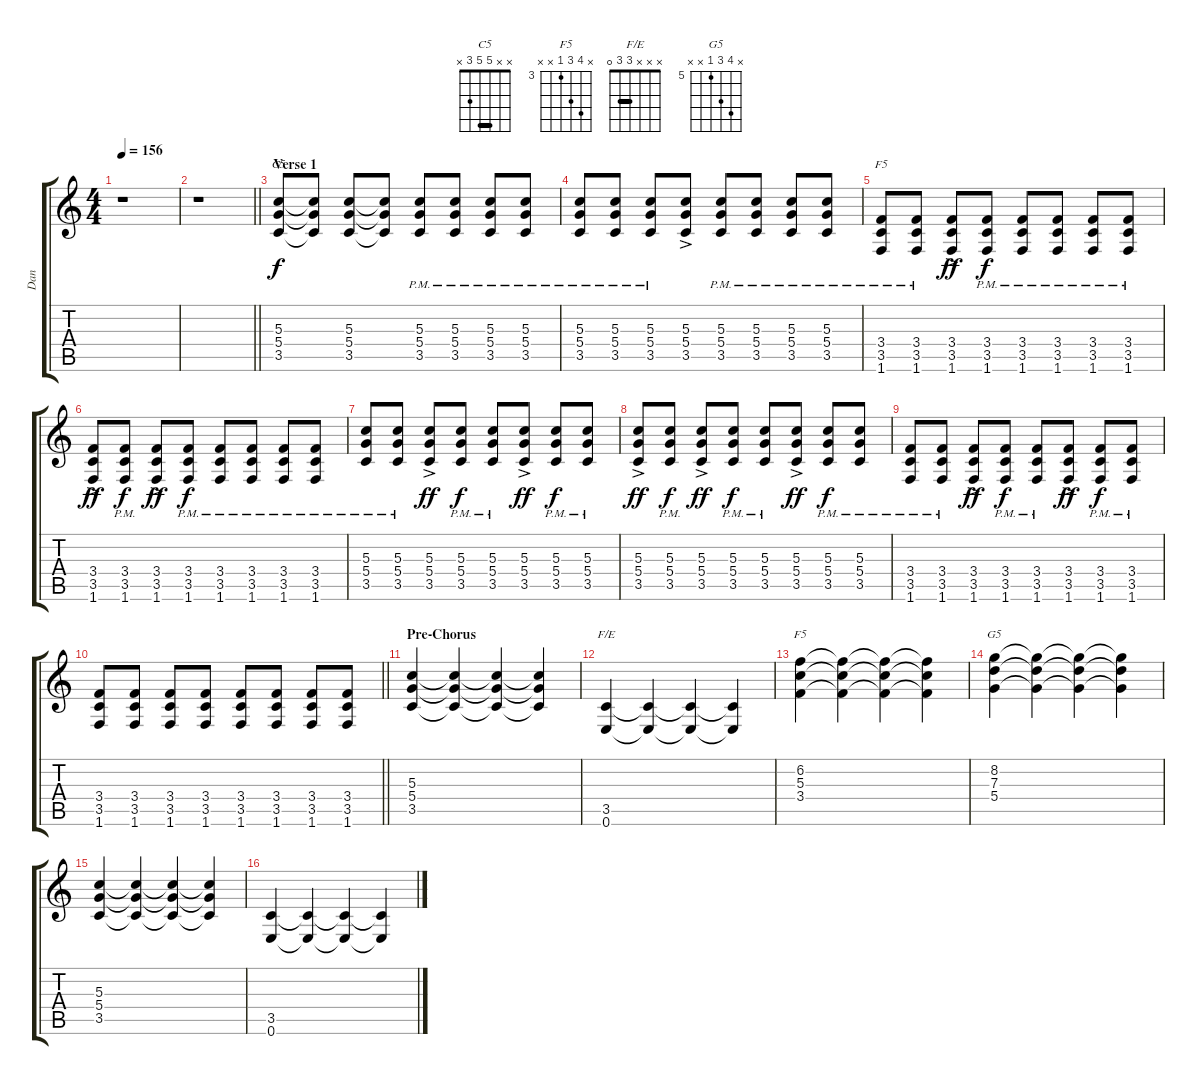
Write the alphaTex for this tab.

\track ("Dan" "Dan") {instrument overdrivenguitar}
\staff {score tabs}
\tuning (E4 B3 G3 D3 A2 E2) {hide}
\chord ("C5" x x 5 5 3 x) {barre 5}
\chord ("F5" x x x 3 3 1) {barre 3}
\chord ("F/E" x x x 3 3 0) {barre 3}
\chord ("F5" x 6 5 3 x x) {firstfret 3}
\chord ("G5" x 8 7 5 x x) {firstfret 5}
\ts (4 4)
\tempo 156
\clef g2
\ks c
r.1{dy f} |
\barLineRight lightlight
r.1 |
\section ("" "Verse 1")
(5.3 5.4 3.5).8{ch "C5"} (5.3{t} 5.4{t} 3.5{t}).8 (5.3 5.4 3.5).8 (5.3{t} 5.4{t} 3.5{t}).8 (5.3{pm} 5.4{pm} 3.5{pm}).8 (5.3{pm} 5.4{pm} 3.5{pm}).8 (5.3{pm} 5.4{pm} 3.5{pm}).8 (5.3{pm} 5.4{pm} 3.5{pm}).8 |
(5.3{pm} 5.4{pm} 3.5{pm}).8 (5.3{pm} 5.4{pm} 3.5{pm}).8 (5.3{pm} 5.4{pm} 3.5{pm}).8 (5.3{ac} 5.4{ac} 3.5{ac}).8 (5.3{pm} 5.4{pm} 3.5{pm}).8 (5.3{pm} 5.4{pm} 3.5{pm}).8 (5.3{pm} 5.4{pm} 3.5{pm}).8 (5.3{pm} 5.4{pm} 3.5{pm}).8 |
(3.4{pm} 3.5{pm} 1.6{pm}).8{ch "F5"} (3.4{pm} 3.5{pm} 1.6{pm}).8 (3.4{ac} 3.5{ac} 1.6{ac}).8{dy ff} (3.4{pm} 3.5{pm} 1.6{pm}).8{dy f} (3.4{pm} 3.5{pm} 1.6{pm}).8 (3.4{pm} 3.5{pm} 1.6{pm}).8 (3.4{pm} 3.5{pm} 1.6{pm}).8 (3.4{pm} 3.5{pm} 1.6{pm}).8 |
(3.4{ac} 3.5{ac} 1.6{ac}).8{dy ff} (3.4{pm} 3.5{pm} 1.6{pm}).8{dy f} (3.4{ac} 3.5{ac} 1.6{ac}).8{dy ff} (3.4{pm} 3.5{pm} 1.6{pm}).8{dy f} (3.4{pm} 3.5{pm} 1.6{pm}).8 (3.4{pm} 3.5{pm} 1.6{pm}).8 (3.4{pm} 3.5{pm} 1.6{pm}).8 (3.4{pm} 3.5{pm} 1.6{pm}).8 |
(5.3{pm} 5.4{pm} 3.5{pm}).8 (5.3{pm} 5.4{pm} 3.5{pm}).8 (5.3{ac} 5.4{ac} 3.5{ac}).8{dy ff} (5.3{pm} 5.4{pm} 3.5{pm}).8{dy f} (5.3{pm} 5.4{pm} 3.5{pm}).8 (5.3{ac} 5.4{ac} 3.5{ac}).8{dy ff} (5.3{pm} 5.4{pm} 3.5{pm}).8{dy f} (5.3{pm} 5.4{pm} 3.5{pm}).8 |
(5.3{ac} 5.4{ac} 3.5{ac}).8{dy ff} (5.3{pm} 5.4{pm} 3.5{pm}).8{dy f} (5.3{ac} 5.4{ac} 3.5{ac}).8{dy ff} (5.3{pm} 5.4{pm} 3.5{pm}).8{dy f} (5.3{pm} 5.4{pm} 3.5{pm}).8 (5.3{ac} 5.4{ac} 3.5{ac}).8{dy ff} (5.3{pm} 5.4{pm} 3.5{pm}).8{dy f} (5.3{pm} 5.4{pm} 3.5{pm}).8 |
(3.4{pm} 3.5{pm} 1.6{pm}).8 (3.4{pm} 3.5{pm} 1.6{pm}).8 (3.4{ac} 3.5{ac} 1.6{ac}).8{dy ff} (3.4{pm} 3.5{pm} 1.6{pm}).8{dy f} (3.4{pm} 3.5{pm} 1.6{pm}).8 (3.4{ac} 3.5{ac} 1.6{ac}).8{dy ff} (3.4{pm} 3.5{pm} 1.6{pm}).8{dy f} (3.4{pm} 3.5{pm} 1.6{pm}).8 |
\barLineRight lightlight
(3.4 3.5 1.6).8 (3.4 3.5 1.6).8 (3.4 3.5 1.6).8 (3.4 3.5 1.6).8 (3.4 3.5 1.6).8 (3.4 3.5 1.6).8 (3.4 3.5 1.6).8 (3.4 3.5 1.6).8 |
\section ("" "Pre-Chorus")
(5.3 5.4 3.5).4 (5.3{t} 5.4{t} 3.5{t}).4 (5.3{t} 5.4{t} 3.5{t}).4 (5.3{t} 5.4{t} 3.5{t}).4 |
(3.5 0.6).4{ch "F/E"} (3.5{t} 0.6{t}).4 (3.5{t} 0.6{t}).4 (3.5{t} 0.6{t}).4 |
(6.2 5.3 3.4).4{ch "F5"} (6.2{t} 5.3{t} 3.4{t}).4 (6.2{t} 5.3{t} 3.4{t}).4 (6.2{t} 5.3{t} 3.4{t}).4 |
(8.2 7.3 5.4).4{ch "G5"} (8.2{t} 7.3{t} 5.4{t}).4 (8.2{t} 7.3{t} 5.4{t}).4 (8.2{t} 7.3{t} 5.4{t}).4 |
(5.3 5.4 3.5).4 (5.3{t} 5.4{t} 3.5{t}).4 (5.3{t} 5.4{t} 3.5{t}).4 (5.3{t} 5.4{t} 3.5{t}).4 |
(3.5 0.6).4 (3.5{t} 0.6{t}).4 (3.5{t} 0.6{t}).4 (3.5{t} 0.6{t}).4
